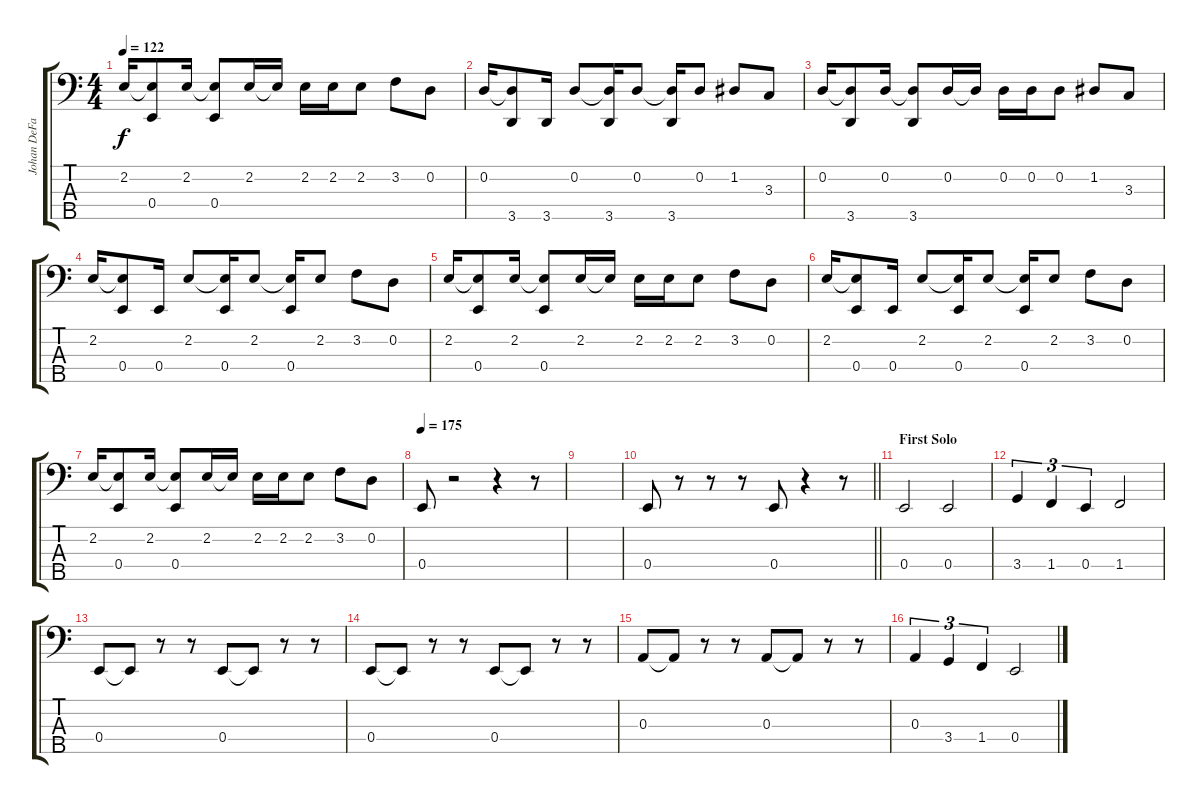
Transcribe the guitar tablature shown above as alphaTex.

\track ("Johan DeFarfalla" "Johan DeFa") {instrument electricbassfinger}
\staff {score tabs}
\tuning (G2 D2 A1 E1 B0) {hide}
\ts (4 4)
\tempo 122
\clef f4
\ks c
2.2.16{dy f} (2.2{t} 0.4).8 2.2.16 (2.2{t} 0.4).8 2.2.16 2.2{t}.16 2.2.16 2.2.16 2.2.8 3.2.8 0.2.8 |
0.2.16 (0.2{t} 3.5).8 3.5.16 0.2.8 (0.2{t} 3.5).16 0.2.8 (0.2{t} 3.5).16 0.2.8 1.2.8 3.3.8 |
0.2.16 (0.2{t} 3.5).8 0.2.16 (0.2{t} 3.5).8 0.2.16 0.2{t}.16 0.2.16 0.2.16 0.2.8 1.2.8 3.3.8 |
2.2.16 (2.2{t} 0.4).8 0.4.16 2.2.8 (2.2{t} 0.4).16 2.2.8 (2.2{t} 0.4).16 2.2.8 3.2.8 0.2.8 |
2.2.16 (2.2{t} 0.4).8 2.2.16 (2.2{t} 0.4).8 2.2.16 2.2{t}.16 2.2.16 2.2.16 2.2.8 3.2.8 0.2.8 |
2.2.16 (2.2{t} 0.4).8 0.4.16 2.2.8 (2.2{t} 0.4).16 2.2.8 (2.2{t} 0.4).16 2.2.8 3.2.8 0.2.8 |
2.2.16 (2.2{t} 0.4).8 2.2.16 (2.2{t} 0.4).8 2.2.16 2.2{t}.16 2.2.16 2.2.16 2.2.8 3.2.8 0.2.8 |
\tempo 175
0.4.8 r.2{instrument electricbassfinger} r.4 r.8 |
|
\barLineRight lightlight
0.4.8 r.8 r.8 r.8 0.4.8 r.4 r.8 |
\section ("" "First Solo")
0.4.2 0.4.2 |
3.4.4{tu (3 2)} 1.4.4{tu (3 2)} 0.4.4{tu (3 2)} 1.4.2 |
0.4.8 0.4{t}.8 r.8 r.8 0.4.8 0.4{t}.8 r.8 r.8 |
0.4.8 0.4{t}.8 r.8 r.8 0.4.8 0.4{t}.8 r.8 r.8 |
0.3.8 0.3{t}.8 r.8 r.8 0.3.8 0.3{t}.8 r.8 r.8 |
0.3.4{tu (3 2)} 3.4.4{tu (3 2)} 1.4.4{tu (3 2)} 0.4.2
